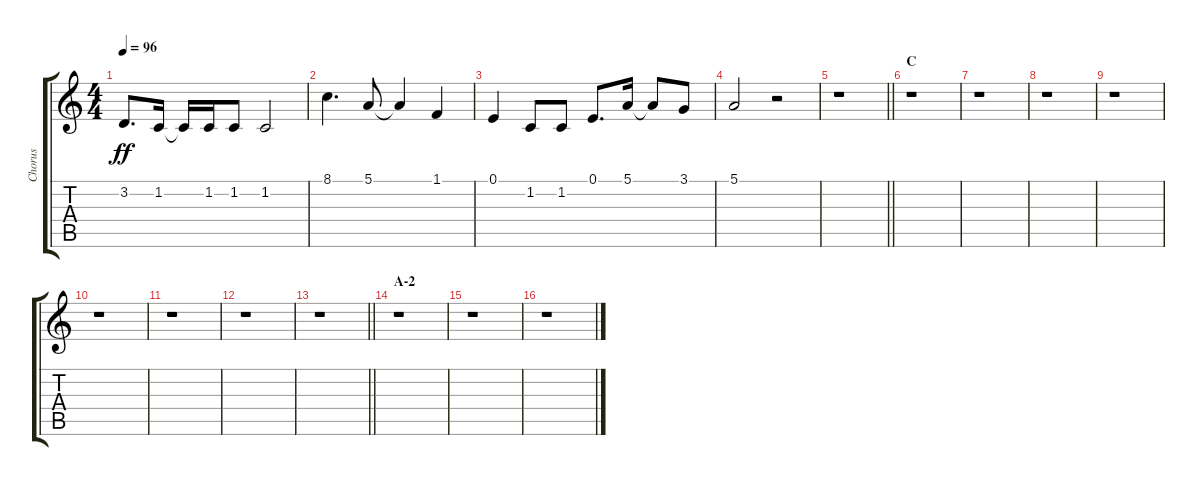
\track ("Chorus" "Chorus") {instrument voiceoohs}
\staff {score tabs}
\tuning (E4 B3 G3 D3 A2 E2) {hide}
\ts (4 4)
\tempo 96
\clef g2
\ks c
3.2.8{d dy ff} 1.2.16 1.2{t}.16 1.2.16 1.2.8 1.2.2 |
8.1.4{d} 5.1.8 5.1{t}.4 1.1.4 |
0.1.4 1.2.8 1.2.8 0.1.8{d} 5.1.16 5.1{t}.8 3.1.8 |
5.1.2 r.2 |
\barLineRight lightlight
r.1 |
\section ("" "C")
r.1 |
r.1 |
r.1 |
r.1 |
r.1 |
r.1 |
r.1 |
\barLineRight lightlight
r.1 |
\section ("" "A-2")
r.1 |
r.1 |
r.1
